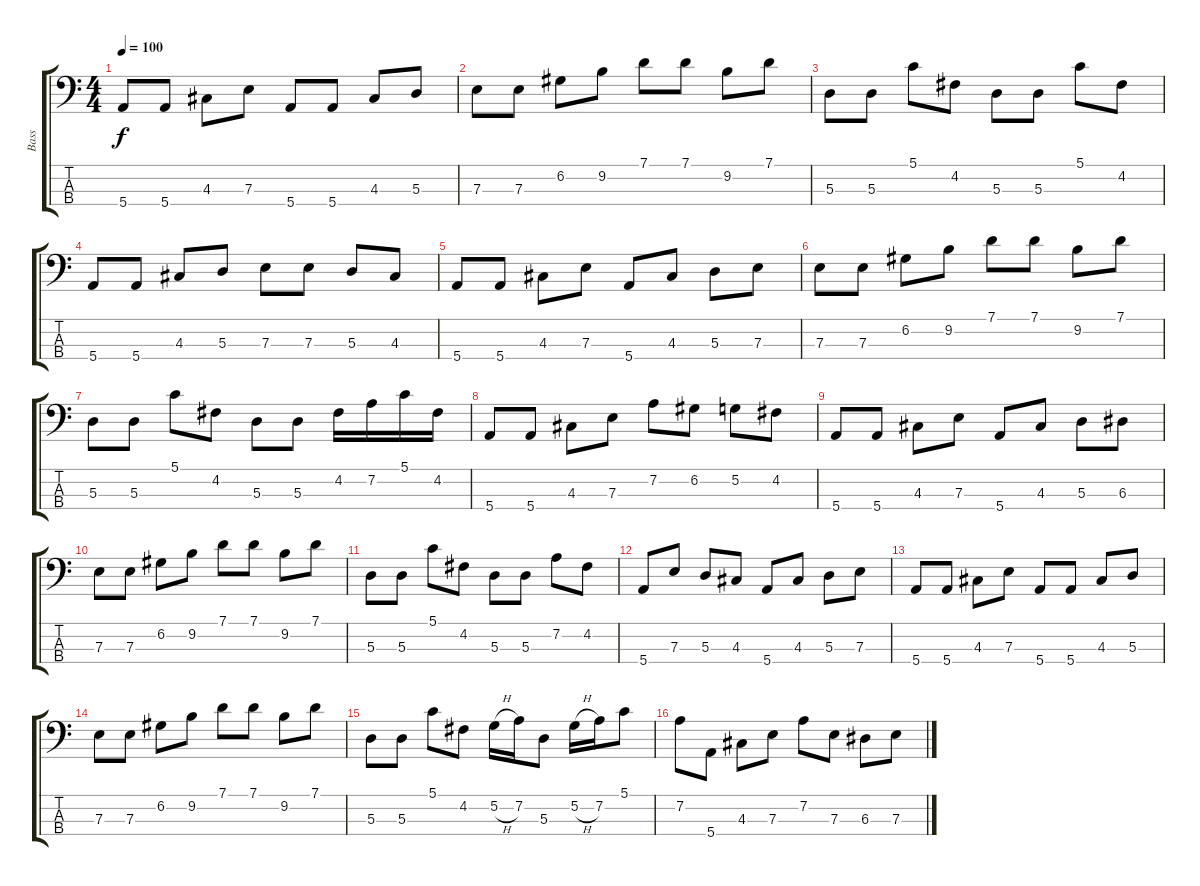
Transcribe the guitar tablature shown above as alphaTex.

\track ("Bass" "Bass") {instrument electricbassfinger}
\staff {score tabs}
\tuning (G2 D2 A1 E1) {hide}
\ts (4 4)
\tempo 100
\clef f4
\ks c
5.4.8{dy f} 5.4.8 4.3.8 7.3.8 5.4.8 5.4.8 4.3.8 5.3.8 |
7.3.8 7.3.8 6.2.8 9.2.8 7.1.8 7.1.8 9.2.8 7.1.8 |
5.3.8 5.3.8 5.1.8 4.2.8 5.3.8 5.3.8 5.1.8 4.2.8 |
5.4.8 5.4.8 4.3.8 5.3.8 7.3.8 7.3.8 5.3.8 4.3.8 |
5.4.8 5.4.8 4.3.8 7.3.8 5.4.8 4.3.8 5.3.8 7.3.8 |
7.3.8 7.3.8 6.2.8 9.2.8 7.1.8 7.1.8 9.2.8 7.1.8 |
5.3.8 5.3.8 5.1.8 4.2.8 5.3.8 5.3.8 4.2.16 7.2.16 5.1.16 4.2.16 |
5.4.8 5.4.8 4.3.8 7.3.8 7.2.8 6.2.8 5.2.8 4.2.8 |
5.4.8 5.4.8 4.3.8 7.3.8 5.4.8 4.3.8 5.3.8 6.3.8 |
7.3.8 7.3.8 6.2.8 9.2.8 7.1.8 7.1.8 9.2.8 7.1.8 |
5.3.8 5.3.8 5.1.8 4.2.8 5.3.8 5.3.8 7.2.8 4.2.8 |
5.4.8 7.3.8 5.3.8 4.3.8 5.4.8 4.3.8 5.3.8 7.3.8 |
5.4.8 5.4.8 4.3.8 7.3.8 5.4.8 5.4.8 4.3.8 5.3.8 |
7.3.8 7.3.8 6.2.8 9.2.8 7.1.8 7.1.8 9.2.8 7.1.8 |
5.3.8 5.3.8 5.1.8 4.2.8 5.2{h}.16 7.2.16 5.3.8 5.2{h}.16 7.2.16 5.1.8 |
7.2.8 5.4.8 4.3.8 7.3.8 7.2.8 7.3.8 6.3.8 7.3.8
